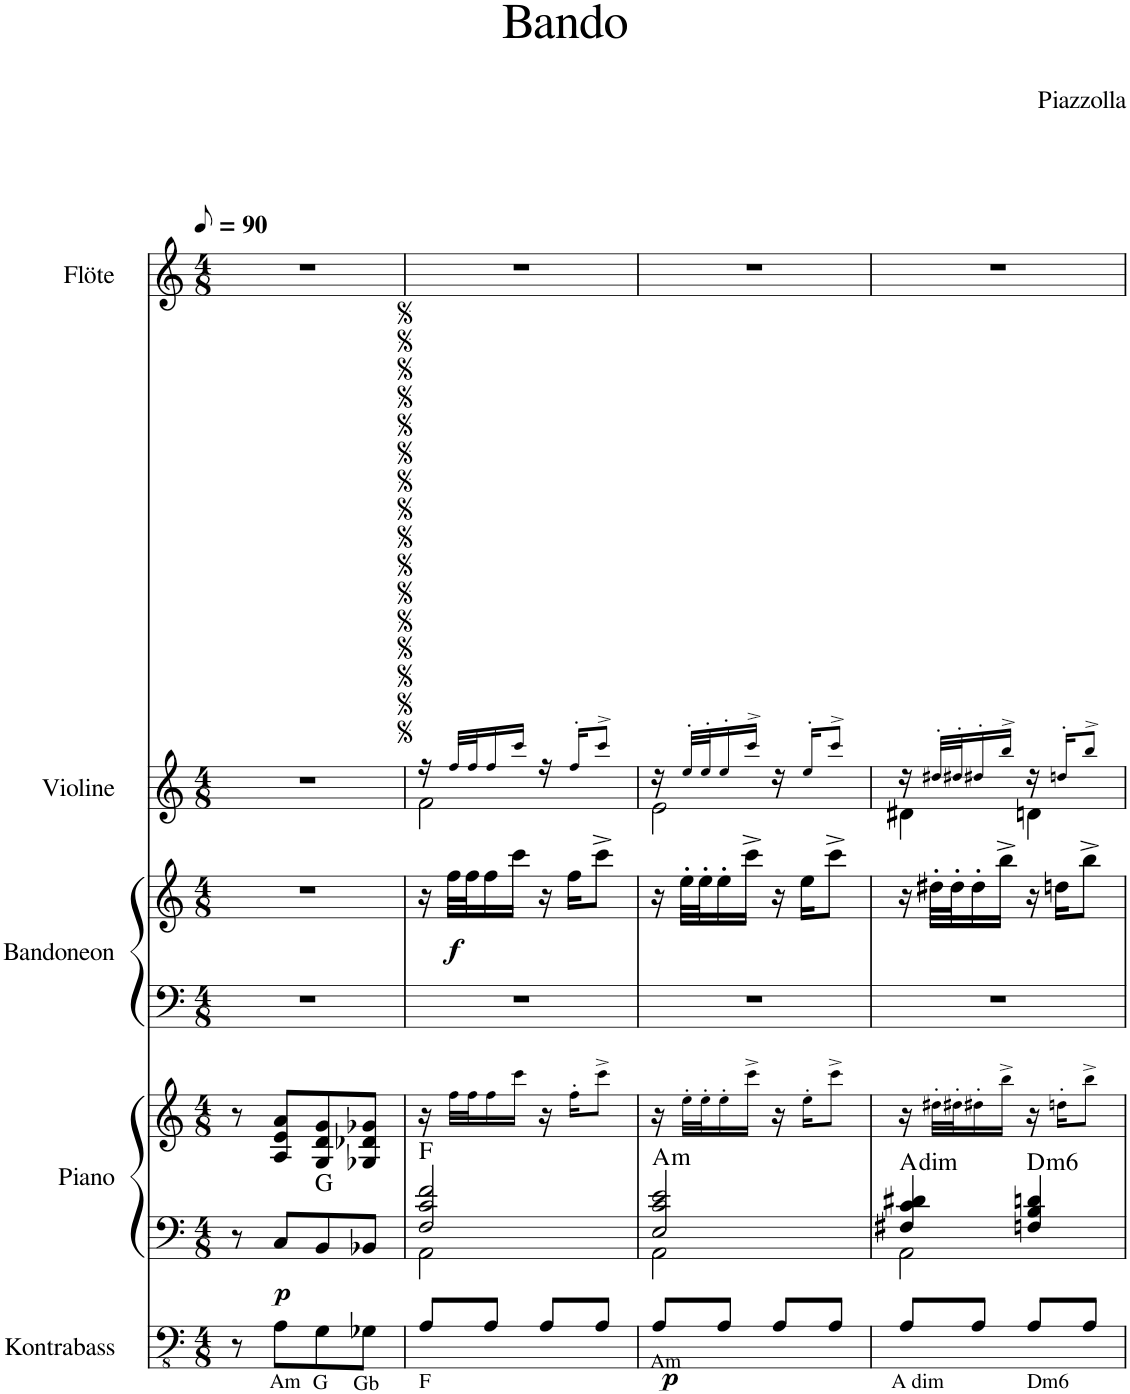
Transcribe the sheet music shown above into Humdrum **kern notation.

**kern	**dynam	**kern	**kern	**dynam	**harte	**kern	**kern	**dynam	**kern	**kern
*part5	*part5	*part4	*part4	*part4	*part4	*part3	*part3	*part3	*part2	*part1
*staff7	*staff7	*staff6	*staff5	*staff5/6	*	*staff4	*staff3	*staff3/4	*staff2	*staff1
*I"Kontrabass	*	*I"Piano	*	*	*	*I"Bandoneon	*	*	*I"Violine	*I"Flöte
*I'Kb.	*	*I'Pno.	*	*	*	*I'Ban.	*	*	*I'Vl.	*I'Fl.
*clefFv4	*	*clefF4	*clefG2	*	*	*clefF4	*clefG2	*	*clefG2	*clefG2
*Trd7c12	*	*	*	*	*	*	*	*	*	*
*k[]	*	*k[]	*k[]	*	*	*k[]	*k[]	*	*k[]	*k[]
*M4/8	*	*M4/8	*M4/8	*	*	*M4/8	*M4/8	*	*M4/8	*M4/8
*MM45	*	*MM45	*MM45	*	*	*MM45	*MM45	*	*MM45	*MM45
=1	=1	=1	=1	=1	=1	=1	=1	=1	=1	=1
8r	.	8r	8r	.	.	2r	2r	.	2r	2r
!LO:TX:b:t=Am	!	!	!	!	!	!	!	!	!	!
!	!	!	!	!LO:DY:b=2	!	!	!	!	!	!
8AA\L	.	8C/L	8A/ 8e/ 8a/L	p	.	.	.	.	.	.
!LO:TX:b:t=G	!	!	!	!	!LO:H:kt=N.C.	!	!	!	!	!
8GG\	.	8BB/	8G/ 8d/ 8g/	.	N	.	.	.	.	.
!LO:TX:b:t=Gb	!	!	!	!	!	!	!	!	!	!
8GG-X\J	.	8BB-X/J	8G-X/ 8d-X/ 8g-X/J	.	.	.	.	.	.	.
=2	=2	=2	=2	=2	=2	=2	=2	=2	=2	=2
*	*	*^	*	*	*	*	*	*	*^	*
!LO:TX:b:t=F	!	!	!	!	!	!LO:H:kt=N.C.	!	!	!	!	!	!
8AA/L	.	2F/ 2c/ 2f/	2AA\	16r	.	N	2r	16r	.	16r	2f\	2r
!	!	!	!	!	!	!	!	!	!LO:DY:b	!	!	!
.	.	.	.	32ff\LLL	.	.	.	32ff\LLL	f	32ff/LLL	.	.
.	.	.	.	32ff\J	.	.	.	32ff\J	.	32ff/J	.	.
8AA/J	.	.	.	16ff\	.	.	.	16ff\	.	16ff/	.	.
.	.	.	.	16ccc\JJ	.	.	.	16ccc\JJ	.	16ccc/JJ	.	.
8AA/L	.	.	.	16r	.	.	.	16r	.	16r	.	.
.	.	.	.	16ff'\KL	.	.	.	16ff\KL	.	16ff'/KL	.	.
8AA/J	.	.	.	8ccc^\J	.	.	.	8ccc^\J	.	8ccc^/J	.	.
=3	=3	=3	=3	=3	=3	=3	=3	=3	=3	=3	=3	=3
!LO:TX:a:t=Am	!	!	!	!	!	!	!	!	!	!	!	!
!	!LO:DY:b	!	!	!	!	!LO:H:kt=m	!	!	!	!	!	!
8AA/L	p	2E/ 2c/ 2e/	2AA\	16r	.	A:min	2r	16r	.	16r	2e\	2r
.	.	.	.	32ee'\LLL	.	.	.	32ee'\LLL	.	32ee'/LLL	.	.
.	.	.	.	32ee'\J	.	.	.	32ee'\J	.	32ee'/J	.	.
8AA/J	.	.	.	16ee'\	.	.	.	16ee'\	.	16ee'/	.	.
.	.	.	.	16ccc^\JJ	.	.	.	16ccc^\JJ	.	16ccc^/JJ	.	.
8AA/L	.	.	.	16r	.	.	.	16r	.	16r	.	.
.	.	.	.	16ee'\KL	.	.	.	16ee\KL	.	16ee'/KL	.	.
8AA/J	.	.	.	8ccc^\J	.	.	.	8ccc^\J	.	8ccc^/J	.	.
=4	=4	=4	=4	=4	=4	=4	=4	=4	=4	=4	=4	=4
!LO:TX:b:t=A dim	!	!	!	!	!	!LO:H:kt=dim	!	!	!	!	!	!
8AA/L	.	4F#X/ 4c/ 4d#X/	2AA\	16r	.	A:dim	2r	16r	.	16r	4d#X\	2r
.	.	.	.	32dd#X'\LLL	.	.	.	32dd#X'\LLL	.	32dd#X'/LLL	.	.
.	.	.	.	32dd#X'\J	.	.	.	32dd#'\J	.	32dd#X'/J	.	.
8AA/J	.	.	.	16dd#X'\	.	.	.	16dd#'\	.	16dd#X'/	.	.
.	.	.	.	16bb^\JJ	.	.	.	16bb^\JJ	.	16bb^/JJ	.	.
!LO:TX:b:t=Dm6	!	!	!	!	!	!LO:H:kt=m6	!	!	!	!	!	!
8AA/L	.	4Fn/ 4B/ 4dn/	.	16r	.	D:min6	.	16r	.	16r	4dn\	.
.	.	.	.	16ddn'\KL	.	.	.	16ddn\KL	.	16ddn'/KL	.	.
8AA/J	.	.	.	8bb^\J	.	.	.	8bb^\J	.	8bb^/J	.	.
*	*	*v	*v	*	*	*	*	*	*	*v	*v	*
=	=	=	=	=	=	=	=	=	=	=
*-	*-	*-	*-	*-	*-	*-	*-	*-	*-	*-
